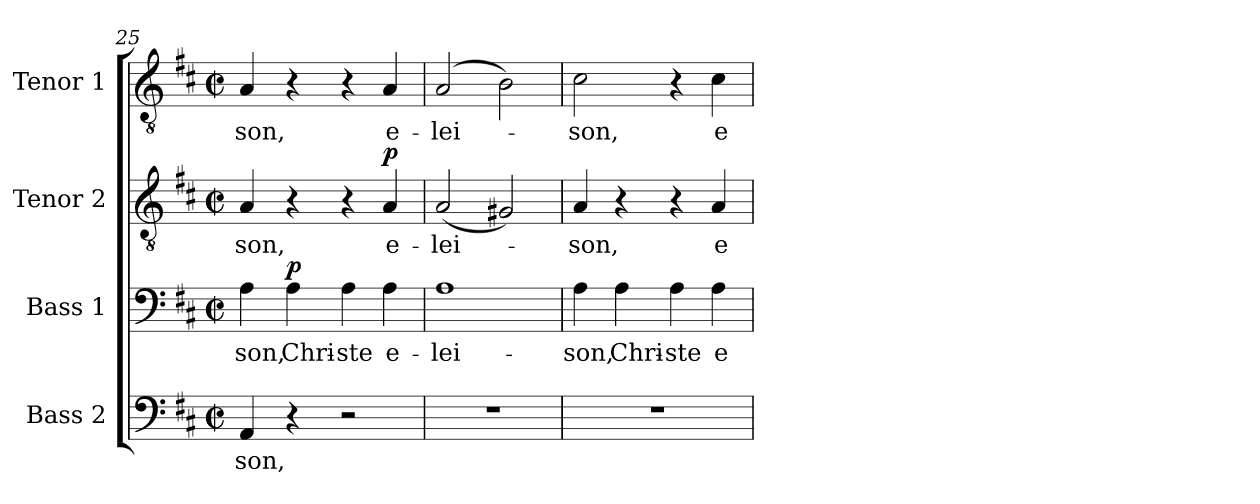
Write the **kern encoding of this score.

**kern	**text	**kern	**text	**dynam	**kern	**text	**dynam	**kern	**text
*part4	*part4	*part3	*part3	*part3	*part2	*part2	*part2	*part1	*part1
*staff4	*staff4	*staff3	*staff3	*staff3	*staff2	*staff2	*staff2	*staff1	*staff1
*I"Bass 2	*	*I"Bass 1	*	*	*I"Tenor 2	*	*	*I"Tenor 1	*
*I'B. 2	*	*I'B. 1	*	*	*I'T. 2	*	*	*I'T. 1	*
*clefF4	*	*clefF4	*	*	*clefGv2	*	*	*clefGv2	*
*k[f#c#]	*	*k[f#c#]	*	*	*k[f#c#]	*	*	*k[f#c#]	*
*D:	*	*D:	*	*	*D:	*	*	*D:	*
*M2/2	*	*M2/2	*	*	*M2/2	*	*	*M2/2	*
*met(c|)	*	*met(c|)	*	*	*met(c|)	*	*	*met(c|)	*
=25	=25	=25	=25	=25	=25	=25	=25	=25	=25
!	!LO:LY:b	!	!LO:LY:b	!	!	!LO:LY:b	!	!	!LO:LY:b
4AA/	-son,	4A\	-son,	.	4A/	-son,	.	4A/	-son,
!	!	!	!LO:LY:b	!LO:DY:a	!	!	!	!	!
4r	.	4A\	Chri-	p	4r	.	.	4r	.
!	!	!	!LO:LY:b	!	!	!	!	!	!
2r	.	4A\	-ste	.	4r	.	.	4r	.
!	!	!	!LO:LY:b	!	!	!LO:LY:b	!LO:DY:a	!	!LO:LY:b
.	.	4A\	e-	.	4A/	e-	p	4A/	e-
=26	=26	=26	=26	=26	=26	=26	=26	=26	=26
!	!	!	!LO:LY:b	!	!	!LO:LY:b	!	!	!LO:LY:b
1r	.	1A	-lei-	.	(<2A/	-lei-	.	(2A/	-lei-
.	.	.	.	.	2G#X/)	.	.	2B\)	.
=27	=27	=27	=27	=27	=27	=27	=27	=27	=27
!	!	!	!LO:LY:b	!	!	!LO:LY:b	!	!	!LO:LY:b
1r	.	4A\	-son,	.	4A/	-son,	.	2c#\	-son,
!	!	!	!LO:LY:b	!	!	!	!	!	!
.	.	4A\	Chri-	.	4r	.	.	.	.
!	!	!	!LO:LY:b	!	!	!	!	!	!
.	.	4A\	-ste	.	4r	.	.	4r	.
!	!	!	!LO:LY:b	!	!	!LO:LY:b	!	!	!LO:LY:b
.	.	4A\	e-	.	4A/	e-	.	4c#\	e-
=	=	=	=	=	=	=	=	=	=
*-	*-	*-	*-	*-	*-	*-	*-	*-	*-
